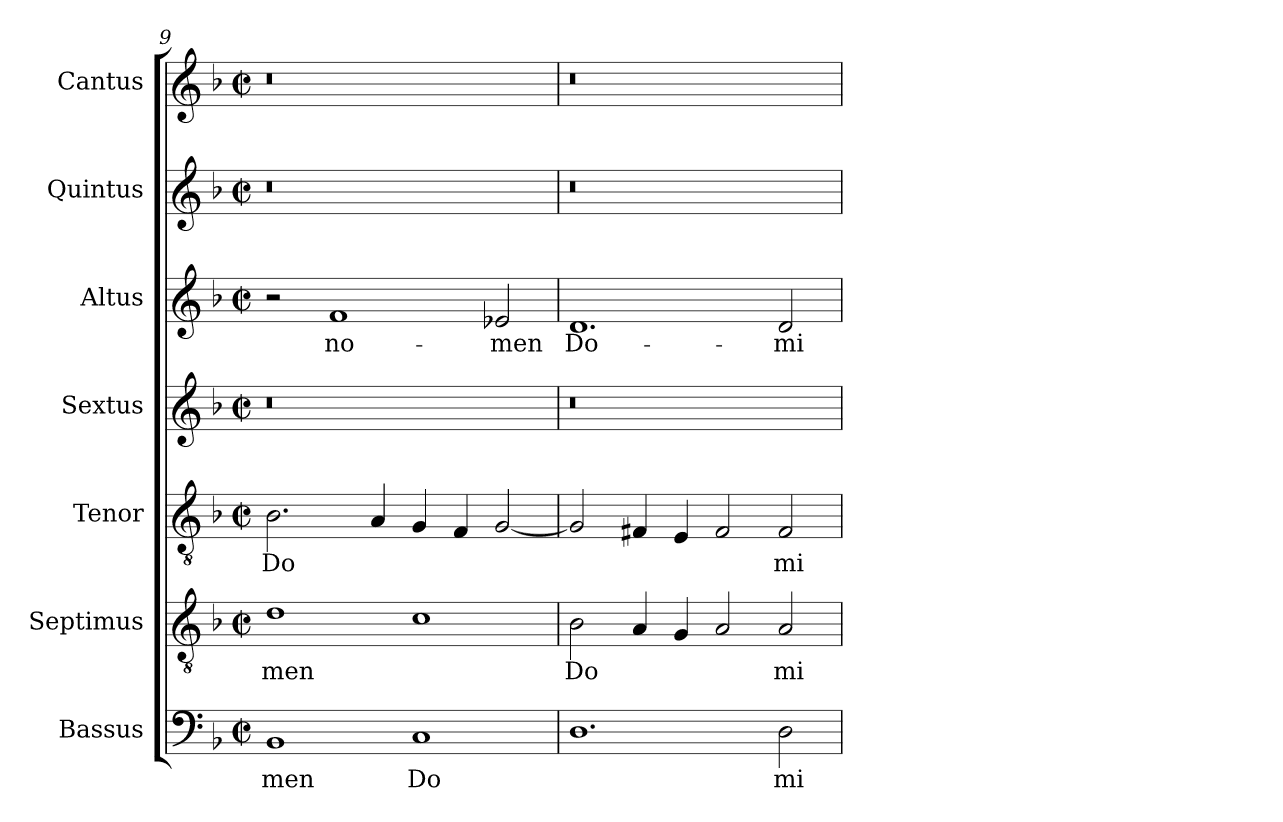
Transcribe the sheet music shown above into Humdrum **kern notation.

**kern	**text	**kern	**text	**kern	**text	**kern	**kern	**text	**kern	**kern
*part7	*part7	*part6	*part6	*part5	*part5	*part4	*part3	*part3	*part2	*part1
*staff7	*staff7	*staff6	*staff6	*staff5	*staff5	*staff4	*staff3	*staff3	*staff2	*staff1
*I"Bassus	*	*I"Septimus	*	*I"Tenor	*	*I"Sextus	*I"Altus	*	*I"Quintus	*I"Cantus
*clefF4	*	*clefGv2	*	*clefGv2	*	*clefG2	*clefG2	*	*clefG2	*clefG2
*k[b-]	*	*k[b-]	*	*k[b-]	*	*k[b-]	*k[b-]	*	*k[b-]	*k[b-]
*F:	*	*F:	*	*F:	*	*F:	*F:	*	*F:	*F:
*M2/2	*	*M2/2	*	*M2/2	*	*M2/2	*M2/2	*	*M2/2	*M2/2
*met(c|)	*	*met(c|)	*	*met(c|)	*	*met(c|)	*met(c|)	*	*met(c|)	*met(c|)
=9	=9	=9	=9	=9	=9	=9	=9	=9	=9	=9
!	!LO:LY:b	!	!LO:LY:b	!	!LO:LY:b:cj	!	!	!	!	!
1BB-	-men	1d	men	2.B-\	Do-	0r	2r	.	0r	0r
!	!	!	!	!	!	!	!	!LO:LY:b	!	!
.	.	.	.	.	.	.	1f	no-	.	.
!	!	!	!	!	!LO:LY:b:cj	!	!	!	!	!
.	.	.	.	4A/	--	.	.	.	.	.
!	!LO:LY:b	!	!LO:LY:b	!	!LO:LY:b:cj	!	!	!	!	!
1C	Do-	1c	.	4G/	--	.	.	.	.	.
!	!	!	!	!	!LO:LY:b:cj	!	!	!	!	!
.	.	.	.	4F/	--	.	.	.	.	.
!	!	!	!	!	!LO:LY:b:cj	!	!	!LO:LY:b	!	!
.	.	.	.	[<2G/	--	.	2e-X/	-men	.	.
=10	=10	=10	=10	=10	=10	=10	=10	=10	=10	=10
!	!LO:LY:b	!	!LO:LY:b	!	!LO:LY:b:cj	!	!	!LO:LY:b	!	!
1.D	--	2B-\	Do	2G/]	--	0r	1.d	Do-	0r	0r
!	!	!	!LO:LY:b	!	!LO:LY:b:cj	!	!	!	!	!
.	.	4A/	.	4F#X/	--	.	.	.	.	.
!	!	!	!LO:LY:b	!	!LO:LY:b:cj	!	!	!	!	!
.	.	4G/	.	4E/	--	.	.	.	.	.
!	!	!	!LO:LY:b	!	!LO:LY:b:cj	!	!	!	!	!
.	.	2A/	.	2F#/	--	.	.	.	.	.
!	!LO:LY:b	!	!LO:LY:b	!	!LO:LY:b:cj	!	!	!LO:LY:b	!	!
2D\	-mi-	2A/	mi	2F#/	-mi-	.	2d/	-mi-	.	.
=	=	=	=	=	=	=	=	=	=	=
*-	*-	*-	*-	*-	*-	*-	*-	*-	*-	*-
